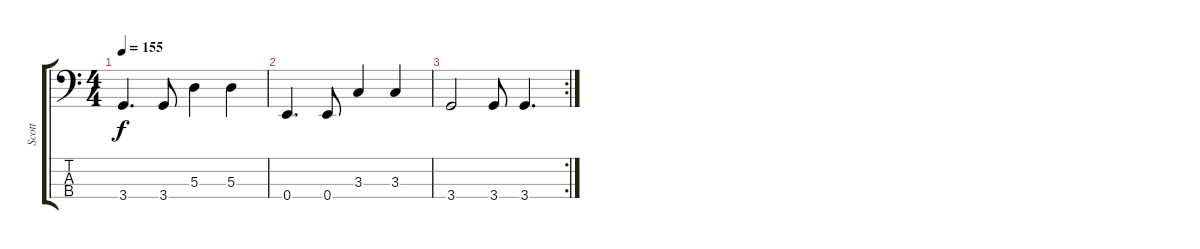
\track ("Scott" "Scott") {instrument fretlessbass}
\staff {score tabs}
\tuning (G2 D2 A1 E1) {hide}
\ts (4 4)
\tempo 155
\clef f4
\ks c
3.4.4{d dy f} 3.4.8 5.3.4 5.3.4 |
0.4.4{d} 0.4.8 3.3.4 3.3.4 |
\rc 2
3.4.2 3.4.8 3.4.4{d}
